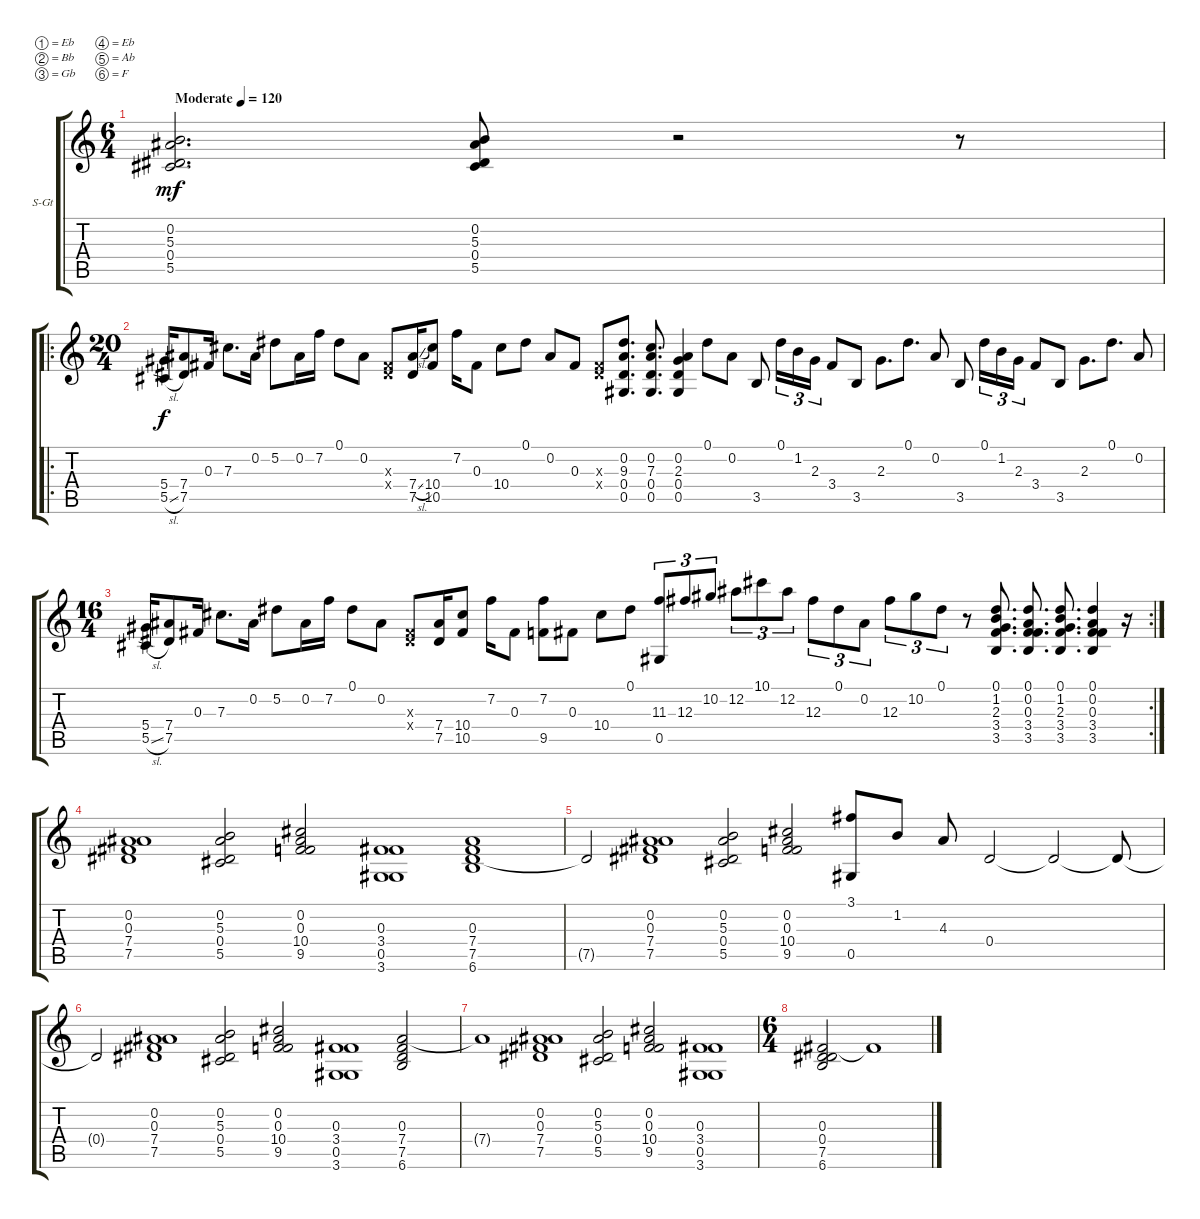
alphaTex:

\bracketExtendMode groupsimilarinstruments
\firstSystemTrackNameOrientation horizontal
\otherSystemsTrackNameOrientation horizontal
\track ("Track 1" "S-Gt") {instrument acousticguitarsteel}
\staff {score tabs}
\tuning (Eb4 Bb3 Gb3 Eb3 Ab2 F2)
\ts (6 4)
\tempo (120 "Moderate")
\clef g2
\ks c
(5.5 0.4 5.3 0.2).2{d dy mf instrument acousticguitarsteel} (5.5 0.4 5.3 0.2).8 r.2 r.8 |
\ro
\ts (20 4)
(5.4 5.5{sl}).16{dy f} (7.4 7.5).8 0.3.16 7.3.8{d} 0.2.16 5.2.8 0.2.16 7.2.16 0.1.8 0.2.8 (0.3{x} 0.4{x}).8 (7.4{sl} 7.5).16 (10.4 10.5).8 7.2.16 0.3.8 10.4.8 0.1.8 0.2.8 0.3.8 (0.3{x} 0.4{x}).8 (0.2 9.3 0.4 0.5).8{d} (0.2 7.3 0.4 0.5).8{d} (0.2 2.3 0.4 0.5).4 0.1.8 0.2.8 3.5.8 0.1.16{tu (3 2)} 1.2.16{tu (3 2)} 2.3.16{tu (3 2)} 3.4.8 3.5.8 2.3.8{d} 0.1.8{d} 0.2.8 3.5.8 0.1.16{tu (3 2)} 1.2.16{tu (3 2)} 2.3.16{tu (3 2)} 3.4.8 3.5.8 2.3.8{d} 0.1.8{d} 0.2.8 |
\rc 2
\ts (16 4)
(5.4 5.5{sl}).16 (7.4 7.5).8 0.3.16 7.3.8{d} 0.2.16 5.2.8 0.2.16 7.2.16 0.1.8 0.2.8 (0.3{x} 0.4{x}).8 (7.4 7.5).16 (10.4 10.5).8 7.2.16 0.3.8 (7.2 9.5).8 0.3.8 10.4.8 0.1.8 (11.3 0.5).8{tu (3 2)} 12.3.8{tu (3 2)} 10.2.8{tu (3 2)} 12.2.8{tu (3 2)} 10.1.8{tu (3 2)} 12.2.8{tu (3 2)} 12.3.8{tu (3 2)} 0.1.8{tu (3 2)} 0.2.8{tu (3 2)} 12.3.8{tu (3 2)} 10.2.8{tu (3 2)} 0.1.8{tu (3 2)} r.8 (0.1 1.2 2.3 3.4 3.5).8{d} (0.1 0.2 0.3 3.4 3.5).8{d} (0.1 1.2 2.3 3.4 3.5).8{d} (0.1 0.2 0.3 3.4 3.5).4 r.16 |
(0.2 0.3 7.4 7.5).1 (0.2 5.3 0.4 5.5).2 (0.2 0.3 10.4 9.5).2 (0.3 3.4 0.5 3.6).1 (0.3 7.4 7.5 6.6).1 |
7.5{t}.2 (0.2 0.3 7.4 7.5).1 (0.2 5.3 0.4 5.5).2 (0.2 0.3 10.4 9.5).2 (3.1 0.5).8 1.2.8 4.3.8 0.4.2 0.4{t}.2 0.4{t}.8 |
0.4{t}.2 (0.2 0.3 7.4 7.5).1 (0.2 5.3 0.4 5.5).2 (0.2 0.3 10.4 9.5).2 (0.3 3.4 0.5 3.6).1 (0.3 7.4 7.5 6.6).2 |
7.4{t}.1 (0.2 0.3 7.4 7.5).1 (0.2 5.3 0.4 5.5).2 (0.2 0.3 10.4 9.5).2 (0.3 3.4 0.5 3.6).1 |
\ts (6 4)
(0.3 0.4 7.5 6.6).2 0.3{t}.1
